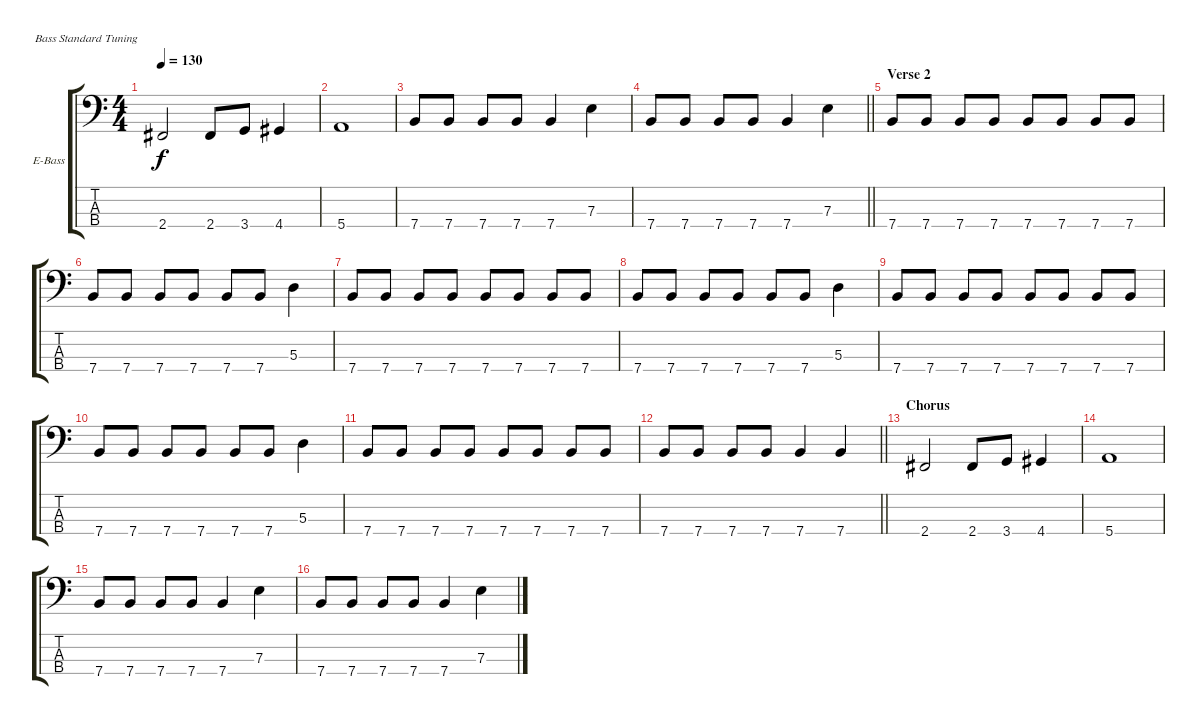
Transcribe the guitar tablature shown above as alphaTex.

\bracketExtendMode groupsimilarinstruments
\firstSystemTrackNameOrientation horizontal
\otherSystemsTrackNameOrientation horizontal
\track ("bass" "E-Bass") {instrument electricbasspick}
\staff {score tabs}
\tuning (G2 D2 A1 E1)
\ts (4 4)
\tempo 130
\clef f4
\ks c
2.4.2{dy f} 2.4.8 3.4.8 4.4.4 |
5.4.1 |
7.4.8 7.4.8 7.4.8 7.4.8 7.4.4 7.3.4 |
\barLineRight lightlight
7.4.8 7.4.8 7.4.8 7.4.8 7.4.4 7.3.4 |
\section ("" "Verse 2")
7.4.8 7.4.8 7.4.8 7.4.8 7.4.8 7.4.8 7.4.8 7.4.8 |
7.4.8 7.4.8 7.4.8 7.4.8 7.4.8 7.4.8 5.3.4 |
7.4.8 7.4.8 7.4.8 7.4.8 7.4.8 7.4.8 7.4.8 7.4.8 |
7.4.8 7.4.8 7.4.8 7.4.8 7.4.8 7.4.8 5.3.4 |
7.4.8 7.4.8 7.4.8 7.4.8 7.4.8 7.4.8 7.4.8 7.4.8 |
7.4.8 7.4.8 7.4.8 7.4.8 7.4.8 7.4.8 5.3.4 |
7.4.8 7.4.8 7.4.8 7.4.8 7.4.8 7.4.8 7.4.8 7.4.8 |
\barLineRight lightlight
7.4.8 7.4.8 7.4.8 7.4.8 7.4.4 7.4.4 |
\section ("" "Chorus")
2.4.2 2.4.8 3.4.8 4.4.4 |
5.4.1 |
7.4.8 7.4.8 7.4.8 7.4.8 7.4.4 7.3.4 |
7.4.8 7.4.8 7.4.8 7.4.8 7.4.4 7.3.4
